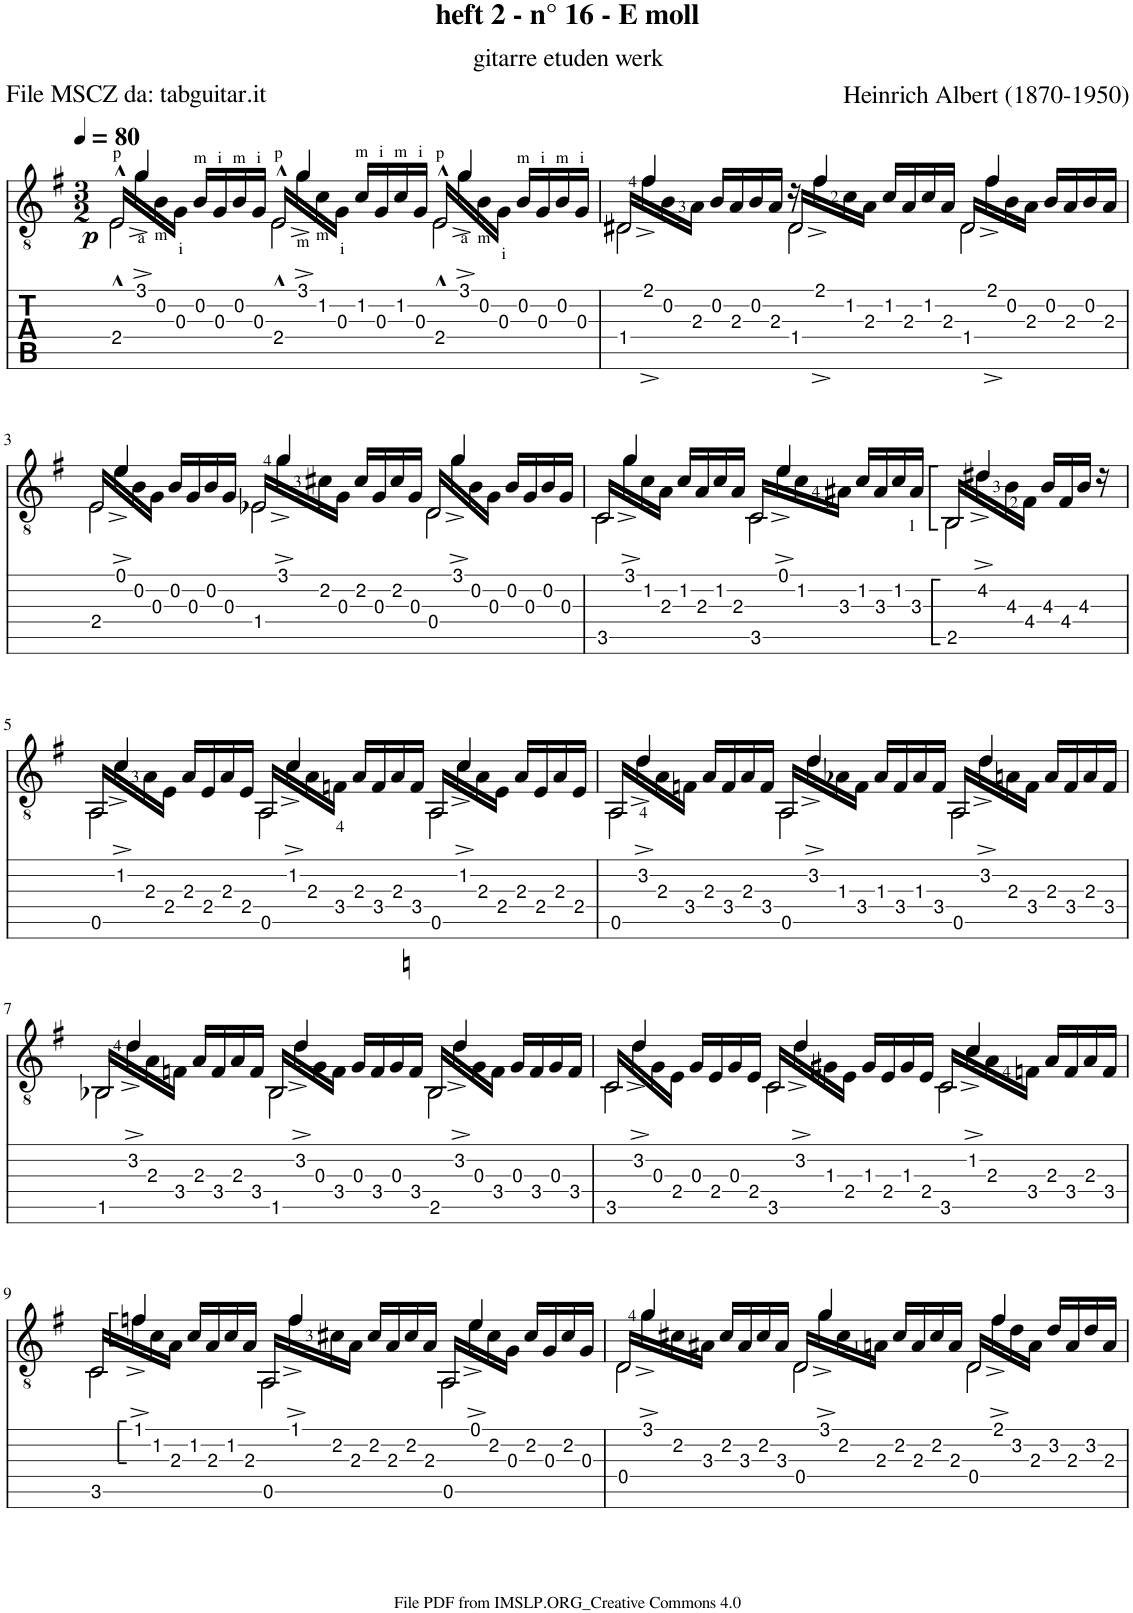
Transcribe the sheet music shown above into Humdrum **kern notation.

**kern	**kern	**dynam
*part1	*part1	*part1
*staff2	*staff1	*staff1/2
*I"Guitar	*	*
*I'Guit.	*	*
*stria6	*	*
*	*clefGv2	*
*k[f#]	*k[f#]	*
*M3/2	*M3/2	*
*MM80	*MM80	*
=1	=1	=1
*^	*	*
*	*^	*	*
!	!	!	!LO:N:head=open	!LO:DY:b
*	*	*	*^	*
*	*	*	*	*^	*
16E^^LL	2E	16ryy	16E^^/LL	2E\	16ryy	p
16g^	.	4g	16g^\	.	4g/	.
16B	.	.	16B\	.	.	.
16G	.	.	16G\JJ	.	.	.
16B	.	.	16B/LL	.	.	.
16G	.	4ryy	16G/	.	4ryy	.
16B	.	.	16B/	.	.	.
16GJJ	.	.	16G/JJ	.	.	.
!	!	!	!LO:N:head=open	!	!	!
16E^^LL	2E	.	16E^^/LL	2E\	.	.
16g^	.	4g	16g^\	.	4g/	.
16c	.	.	16c\	.	.	.
16G	.	.	16G\JJ	.	.	.
16c	.	.	16c/LL	.	.	.
16G	.	4ryy	16G/	.	4ryy	.
16c	.	.	16c/	.	.	.
16GJJ	.	.	16G/JJ	.	.	.
!	!	!	!LO:N:head=open	!	!	!
16E^^LL	2E	.	16E^^/LL	2E\	.	.
16g^	.	4g	16g^\	.	4g/	.
16B	.	.	16B\	.	.	.
16G	.	.	16G\JJ	.	.	.
16B	.	.	16B/LL	.	.	.
16G	.	8.ryy	16G/	.	8.ryy	.
16B	.	.	16B/	.	.	.
16GJJ	.	.	16G/JJ	.	.	.
=2	=2	=2	=2	=2	=2	=2
!	!	!	!LO:N:head=open	!	!	!
16D#LL	2D#	16ryy	16D#X/LL	2D#\	16ryy	.
16f#^	.	4f#	16f#^\	.	4f#/	.
16B	.	.	16B\	.	.	.
16A	.	.	16A\JJ	.	.	.
16B	.	.	16B/LL	.	.	.
16A	.	8.ryy	16A/	.	8.ryy	.
16B	.	.	16B/	.	.	.
16AJJ	.	.	16A/JJ	.	.	.
!	!	!	!LO:N:head=open	!	!	!
16D#LL	2D#	16r	16D#/LL	2D#\	16r	.
16f#^	.	4f#	16f#^\	.	4f#/	.
16c	.	.	16c\	.	.	.
16A	.	.	16A\JJ	.	.	.
16c	.	.	16c/LL	.	.	.
16A	.	4ryy	16A/	.	4ryy	.
16c	.	.	16c/	.	.	.
16AJJ	.	.	16A/JJ	.	.	.
!	!	!	!LO:N:head=open	!	!	!
16D#LL	2D#	.	16D#/LL	2D#\	.	.
16f#^	.	4f#	16f#^\	.	4f#/	.
16B	.	.	16B\	.	.	.
16A	.	.	16A\JJ	.	.	.
16B	.	.	16B/LL	.	.	.
16A	.	8.ryy	16A/	.	8.ryy	.
16B	.	.	16B/	.	.	.
16AJJ	.	.	16A/JJ	.	.	.
!!LO:LB:g=z	!!	!!
=3	=3	=3	=3	=3	=3	=3
!	!	!	!LO:N:head=open	!	!	!
16ELL	2E	16ryy	16E/LL	2E\	16ryy	.
16e^	.	4e	16e^\	.	4e/	.
16B	.	.	16B\	.	.	.
16G	.	.	16G\JJ	.	.	.
16B	.	.	16B/LL	.	.	.
16G	.	4ryy	16G/	.	4ryy	.
16B	.	.	16B/	.	.	.
16GJJ	.	.	16G/JJ	.	.	.
!	!	!	!LO:N:head=open	!	!	!
16E-LL	2E-	.	16E-X/LL	2E-\	.	.
16g^	.	4g	16g^\	.	4g/	.
16c#	.	.	16c#X\	.	.	.
16G	.	.	16G\JJ	.	.	.
16c#	.	.	16c#/LL	.	.	.
16G	.	4ryy	16G/	.	4ryy	.
16c#	.	.	16c#/	.	.	.
16GJJ	.	.	16G/JJ	.	.	.
!	!	!	!LO:N:head=open	!	!	!
16DLL	2D	.	16D/LL	2D\	.	.
16g^	.	4g	16g^\	.	4g/	.
16B	.	.	16B\	.	.	.
16G	.	.	16G\JJ	.	.	.
16B	.	.	16B/LL	.	.	.
16G	.	8.ryy	16G/	.	8.ryy	.
16B	.	.	16B/	.	.	.
16GJJ	.	.	16G/JJ	.	.	.
=4	=4	=4	=4	=4	=4	=4
!	!	!	!LO:N:head=open	!	!	!
16CLL	2C	16ryy	16C/LL	2C\	16ryy	.
16g^	.	4g	16g^\	.	4g/	.
16c	.	.	16c\	.	.	.
16A	.	.	16A\JJ	.	.	.
16c	.	.	16c/LL	.	.	.
16A	.	4ryy	16A/	.	4ryy	.
16c	.	.	16c/	.	.	.
16AJJ	.	.	16A/JJ	.	.	.
!	!	!	!LO:N:head=open	!	!	!
16CLL	2C	.	16C/LL	2C\	.	.
16e^	.	4e	16e^\	.	4e/	.
16c	.	.	16c\	.	.	.
16A#	.	.	16A#X\JJ	.	.	.
16c	.	.	16c/LL	.	.	.
16A#	.	4ryy	16A#/	.	4ryy	.
16c	.	.	16c/	.	.	.
16A#JJ	.	.	16A#/JJ	.	.	.
!	!	!	!LO:N:head=open	!	!	!
16BB::LL	2BB	.	16BB::/LL	2BB\	.	.
16d#^	.	4d#	16d#X^\	.	4d#/	.
16B	.	.	16B\	.	.	.
16F#	.	.	16F#\JJ	.	.	.
16B	.	.	16B/LL	.	.	.
16F#	.	8.ryy	16F#/	.	8.ryy	.
16BJJ	.	.	16B/JJ	.	.	.
16r	.	.	16r	.	.	.
!!LO:LB:g=z	!!	!!
=5	=5	=5	=5	=5	=5	=5
!	!	!	!LO:N:head=open	!	!	!
16AALL	2AA	16ryy	16AA/LL	2AA\	16ryy	.
16c^	.	4c	16c^\	.	4c/	.
16A	.	.	16A\	.	.	.
16E	.	.	16E\JJ	.	.	.
16A	.	.	16A/LL	.	.	.
16E	.	4ryy	16E/	.	4ryy	.
16A	.	.	16A/	.	.	.
16EJJ	.	.	16E/JJ	.	.	.
!	!	!	!LO:N:head=open	!	!	!
16AALL	2AA	.	16AA/LL	2AA\	.	.
16c^	.	4c	16c^\	.	4c/	.
16A	.	.	16A\	.	.	.
16F	.	.	16Fn\JJ	.	.	.
16A	.	.	16A/LL	.	.	.
16F	.	4ryy	16F/	.	4ryy	.
16A	.	.	16A/	.	.	.
16FJJ	.	.	16F/JJ	.	.	.
!	!	!	!LO:N:head=open	!	!	!
16AALL	2AA	.	16AA/LL	2AA\	.	.
16c^	.	4c	16c^\	.	4c/	.
16A	.	.	16A\	.	.	.
16E	.	.	16E\JJ	.	.	.
16A	.	.	16A/LL	.	.	.
16E	.	8.ryy	16E/	.	8.ryy	.
16A	.	.	16A/	.	.	.
16EJJ	.	.	16E/JJ	.	.	.
=6	=6	=6	=6	=6	=6	=6
!	!	!	!LO:N:head=open	!	!	!
16AALL	2AA	16ryy	16AA/LL	2AA\	16ryy	.
16d^	.	4d	16d^\	.	4d/	.
16A	.	.	16A\	.	.	.
16F	.	.	16Fn\JJ	.	.	.
16A	.	.	16A/LL	.	.	.
16F	.	4ryy	16F/	.	4ryy	.
16A	.	.	16A/	.	.	.
16FJJ	.	.	16F/JJ	.	.	.
!	!	!	!LO:N:head=open	!	!	!
16AALL	2AA	.	16AA/LL	2AA\	.	.
16d^	.	4d	16d^\	.	4d/	.
16A-	.	.	16A-X\	.	.	.
16F	.	.	16F\JJ	.	.	.
16A-	.	.	16A-/LL	.	.	.
16F	.	4ryy	16F/	.	4ryy	.
16A-	.	.	16A-/	.	.	.
16FJJ	.	.	16F/JJ	.	.	.
!	!	!	!LO:N:head=open	!	!	!
16AALL	2AA	.	16AA/LL	2AA\	.	.
16d^	.	4d	16d^\	.	4d/	.
16A	.	.	16An\	.	.	.
16F	.	.	16F\JJ	.	.	.
16A	.	.	16A/LL	.	.	.
16F	.	8.ryy	16F/	.	8.ryy	.
16A	.	.	16A/	.	.	.
16FJJ	.	.	16F/JJ	.	.	.
!!LO:LB:g=z	!!	!!
=7	=7	=7	=7	=7	=7	=7
!	!	!	!LO:N:head=open	!	!	!
16BB-LL	2BB-	16ryy	16BB-X/LL	2BB-\	16ryy	.
16d^	.	4d	16d^\	.	4d/	.
16A	.	.	16A\	.	.	.
16F	.	.	16Fn\JJ	.	.	.
16A	.	.	16A/LL	.	.	.
16F	.	4ryy	16F/	.	4ryy	.
16A	.	.	16A/	.	.	.
16FJJ	.	.	16F/JJ	.	.	.
!	!	!	!LO:N:head=open	!	!	!
16BB-LL	2BB-	.	16BB-/LL	2BB-\	.	.
16d^	.	4d	16d^\	.	4d/	.
16G	.	.	16G\	.	.	.
16F	.	.	16F\JJ	.	.	.
16G	.	.	16G/LL	.	.	.
16F	.	4ryy	16F/	.	4ryy	.
16G	.	.	16G/	.	.	.
16FJJ	.	.	16F/JJ	.	.	.
!	!	!	!LO:N:head=open	!	!	!
16BBLL	2BB	.	16BBn/LL	2BB\	.	.
16d^	.	4d	16d^\	.	4d/	.
16G	.	.	16G\	.	.	.
16F	.	.	16F\JJ	.	.	.
16G	.	.	16G/LL	.	.	.
16F	.	8.ryy	16F/	.	8.ryy	.
16G	.	.	16G/	.	.	.
16FJJ	.	.	16F/JJ	.	.	.
=8	=8	=8	=8	=8	=8	=8
!	!	!	!LO:N:head=open	!	!	!
16CLL	2C	16ryy	16C/LL	2C\	16ryy	.
16d^	.	4d	16d^\	.	4d/	.
16G	.	.	16G\	.	.	.
16E	.	.	16E\JJ	.	.	.
16G	.	.	16G/LL	.	.	.
16E	.	4ryy	16E/	.	4ryy	.
16G	.	.	16G/	.	.	.
16EJJ	.	.	16E/JJ	.	.	.
!	!	!	!LO:N:head=open	!	!	!
16CLL	2C	.	16C/LL	2C\	.	.
16d^	.	4d	16d^\	.	4d/	.
16G#	.	.	16G#X\	.	.	.
16E	.	.	16E\JJ	.	.	.
16G#	.	.	16G#/LL	.	.	.
16E	.	4ryy	16E/	.	4ryy	.
16G#	.	.	16G#/	.	.	.
16EJJ	.	.	16E/JJ	.	.	.
!	!	!	!LO:N:head=open	!	!	!
16CLL	2C	.	16C/LL	2C\	.	.
16c^	.	4c	16c^\	.	4c/	.
16A	.	.	16A\	.	.	.
16F	.	.	16Fn\JJ	.	.	.
16A	.	.	16A/LL	.	.	.
16F	.	8.ryy	16F/	.	8.ryy	.
16A	.	.	16A/	.	.	.
16FJJ	.	.	16F/JJ	.	.	.
!!LO:LB:g=z	!!	!!
=9	=9	=9	=9	=9	=9	=9
!	!	!	!LO:N:head=open	!	!	!
16CLL	2C	16ryy	16C/LL	2C\	16ryy	.
16f::^	.	4f	16fn::^\	.	4f/	.
16c	.	.	16c\	.	.	.
16A	.	.	16A\JJ	.	.	.
16c	.	.	16c/LL	.	.	.
16A	.	4ryy	16A/	.	4ryy	.
16c	.	.	16c/	.	.	.
16AJJ	.	.	16A/JJ	.	.	.
!	!	!	!LO:N:head=open	!	!	!
16AALL	2AA	.	16AA/LL	2AA\	.	.
16f^	.	4f	16f^\	.	4f/	.
16c#	.	.	16c#X\	.	.	.
16A	.	.	16A\JJ	.	.	.
16c#	.	.	16c#/LL	.	.	.
16A	.	4ryy	16A/	.	4ryy	.
16c#	.	.	16c#/	.	.	.
16AJJ	.	.	16A/JJ	.	.	.
!	!	!	!LO:N:head=open	!	!	!
16AALL	2AA	.	16AA/LL	2AA\	.	.
16e^	.	4e	16e^\	.	4e/	.
16c#	.	.	16c#\	.	.	.
16G	.	.	16G\JJ	.	.	.
16c#	.	.	16c#/LL	.	.	.
16G	.	8.ryy	16G/	.	8.ryy	.
16c#	.	.	16c#/	.	.	.
16GJJ	.	.	16G/JJ	.	.	.
=10	=10	=10	=10	=10	=10	=10
!	!	!	!LO:N:head=open	!	!	!
16DLL	2D	16ryy	16D/LL	2D\	16ryy	.
16g^	.	4g	16g^\	.	4g/	.
16c#	.	.	16c#X\	.	.	.
16A#	.	.	16A#X\JJ	.	.	.
16c#	.	.	16c#/LL	.	.	.
16A#	.	4ryy	16A#/	.	4ryy	.
16c#	.	.	16c#/	.	.	.
16A#JJ	.	.	16A#/JJ	.	.	.
!	!	!	!LO:N:head=open	!	!	!
16DLL	2D	.	16D/LL	2D\	.	.
16g^	.	4g	16g^\	.	4g/	.
16c#	.	.	16c#\	.	.	.
16A	.	.	16An\JJ	.	.	.
16c#	.	.	16c#/LL	.	.	.
16A	.	4ryy	16A/	.	4ryy	.
16c#	.	.	16c#/	.	.	.
16AJJ	.	.	16A/JJ	.	.	.
!	!	!	!LO:N:head=open	!	!	!
16DLL	2D	.	16D/LL	2D\	.	.
16f#^	.	4f#	16f#^\	.	4f#/	.
16d	.	.	16d\	.	.	.
16A	.	.	16A\JJ	.	.	.
16d	.	.	16d/LL	.	.	.
16A	.	8.ryy	16A/	.	8.ryy	.
16d	.	.	16d/	.	.	.
16AJJ	.	.	16A/JJ	.	.	.
*v	*v	*v	*	*	*	*
*	*v	*v	*v	*
=	=	=
*-	*-	*-
